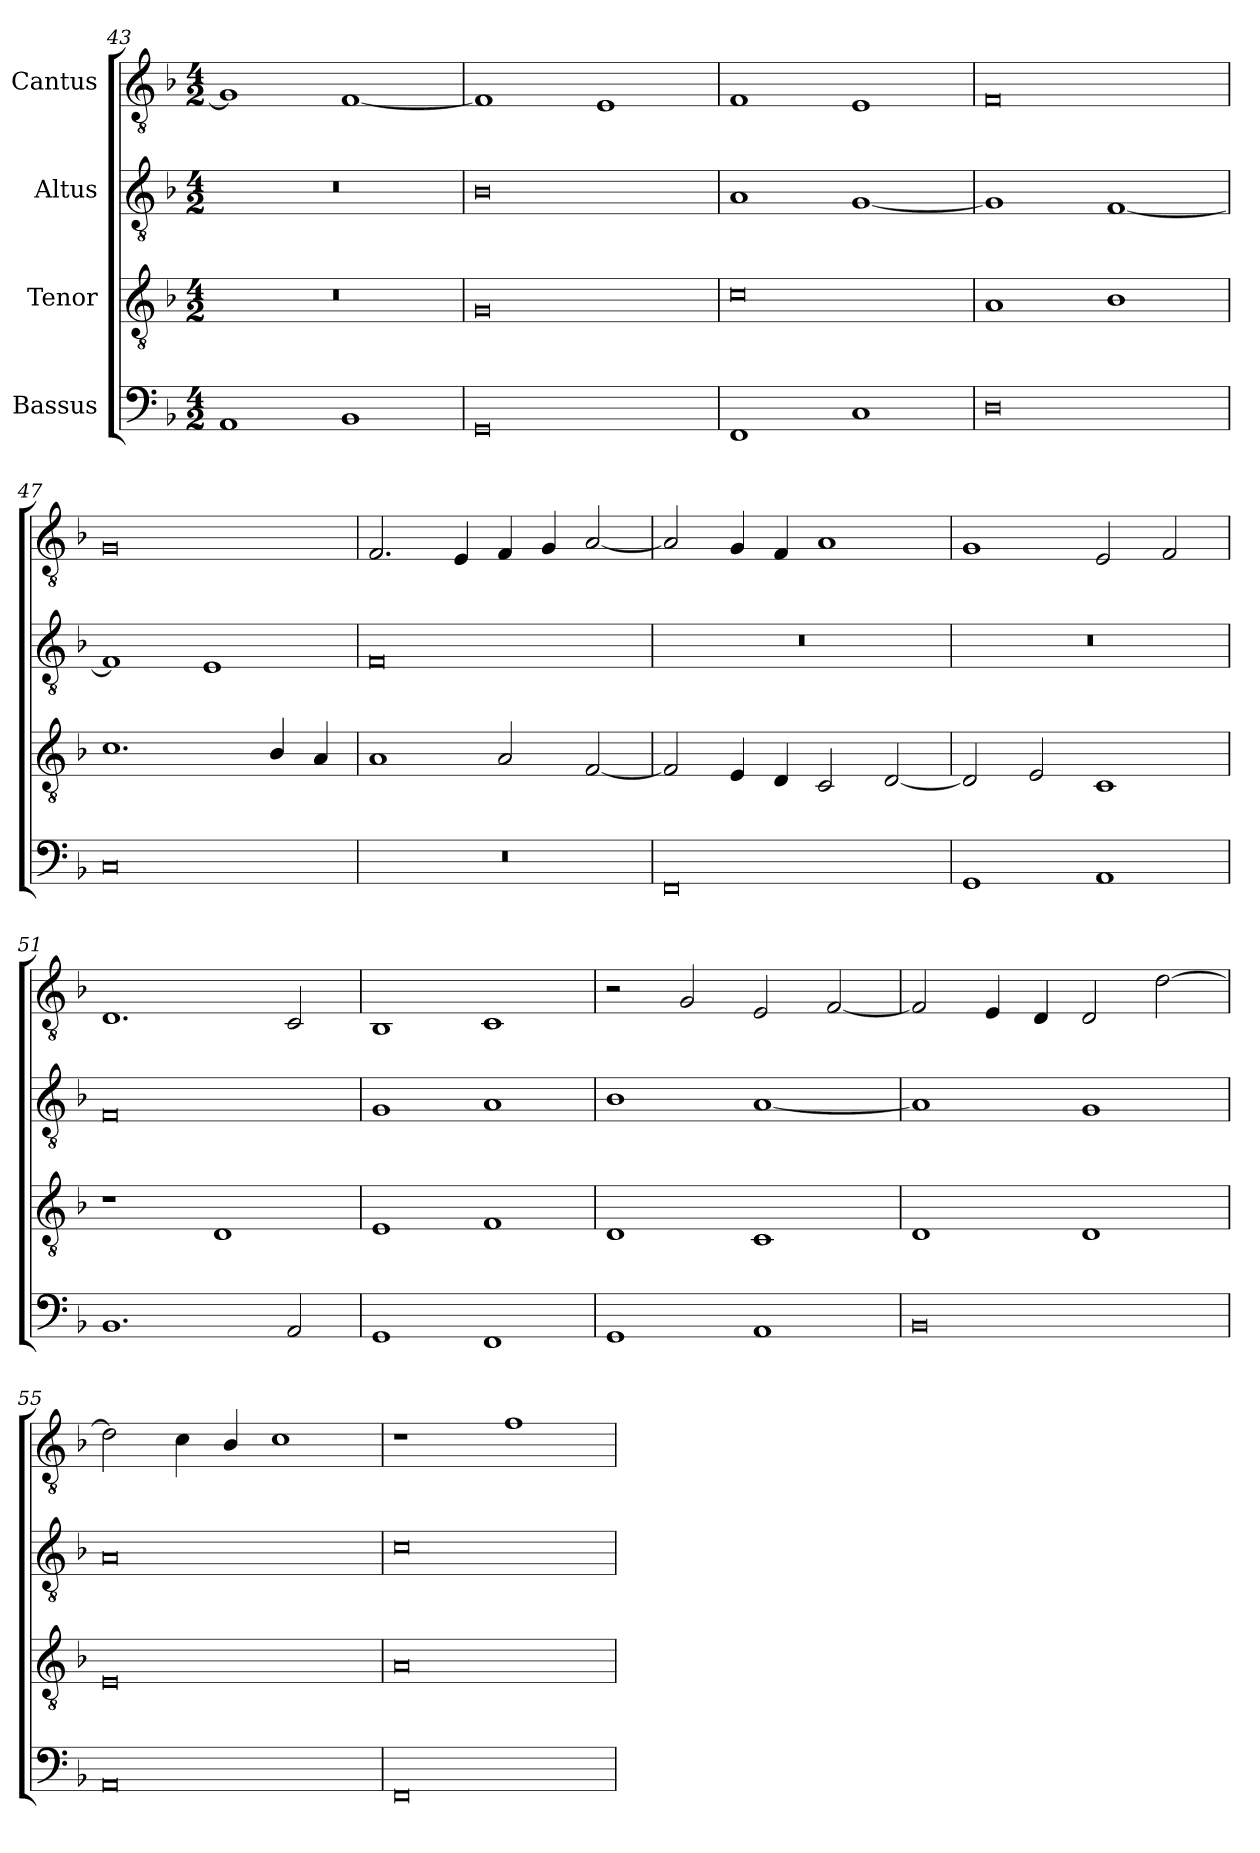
**kern	**kern	**kern	**kern
*part4	*part3	*part2	*part1
*staff4	*staff3	*staff2	*staff1
*I"Bassus	*I"Tenor	*I"Altus	*I"Cantus
*clefF4	*clefGv2	*clefGv2	*clefGv2
*k[b-]	*k[b-]	*k[b-]	*k[b-]
*M4/2	*M4/2	*M4/2	*M4/2
=43	=43	=43	=43
1AA/	0r	0r	1G/]
1BB-/	.	.	[1F/
=44	=44	=44	=44
0GG/	0G/	0B-/	1F/]
.	.	.	1E/
=45	=45	=45	=45
1FF/	0c\	1A/	1F/
1C/	.	[1G/	1E/
=46	=46	=46	=46
0D/	1A/	1G/]	0F/
.	1B-/	[1F/	.
=47	=47	=47	=47
0C/	1.c\	1F/]	0G/
.	.	1E/	.
.	4B-/	.	.
.	4A/	.	.
=48	=48	=48	=48
0r	1A/	0F/	2.F/
.	.	.	4E/
.	2A/	.	4F/
.	.	.	4G/
.	[2F/	.	[2A/
=49	=49	=49	=49
0FF/	2F/]	0r	2A/]
.	4E/	.	4G/
.	4D/	.	4F/
.	2C/	.	1A/
.	[2D/	.	.
=50	=50	=50	=50
1GG/	2D/]	0r	1G/
.	2E/	.	.
1AA/	1C/	.	2E/
.	.	.	2F/
=51	=51	=51	=51
1.BB-/	1r	0F/	1.D/
.	1D/	.	.
2AA/	.	.	2C/
=52	=52	=52	=52
1GG/	1E/	1G/	1BB-/
1FF/	1F/	1A/	1C/
=53	=53	=53	=53
1GG/	1D/	1B-/	2r
.	.	.	2G/
1AA/	1C/	[1A/	2E/
.	.	.	[2F/
=54	=54	=54	=54
0BB-/	1D/	1A/]	2F/]
.	.	.	4E/
.	.	.	4D/
.	1D/	1G/	2D/
.	.	.	[2d\
=55	=55	=55	=55
0AA/	0E/	0A/	2d\]
.	.	.	4c\
.	.	.	4B-/
.	.	.	1c\
=56	=56	=56	=56
0FF/	0A/	0c\	1r
.	.	.	1f\
=	=	=	=
*-	*-	*-	*-
